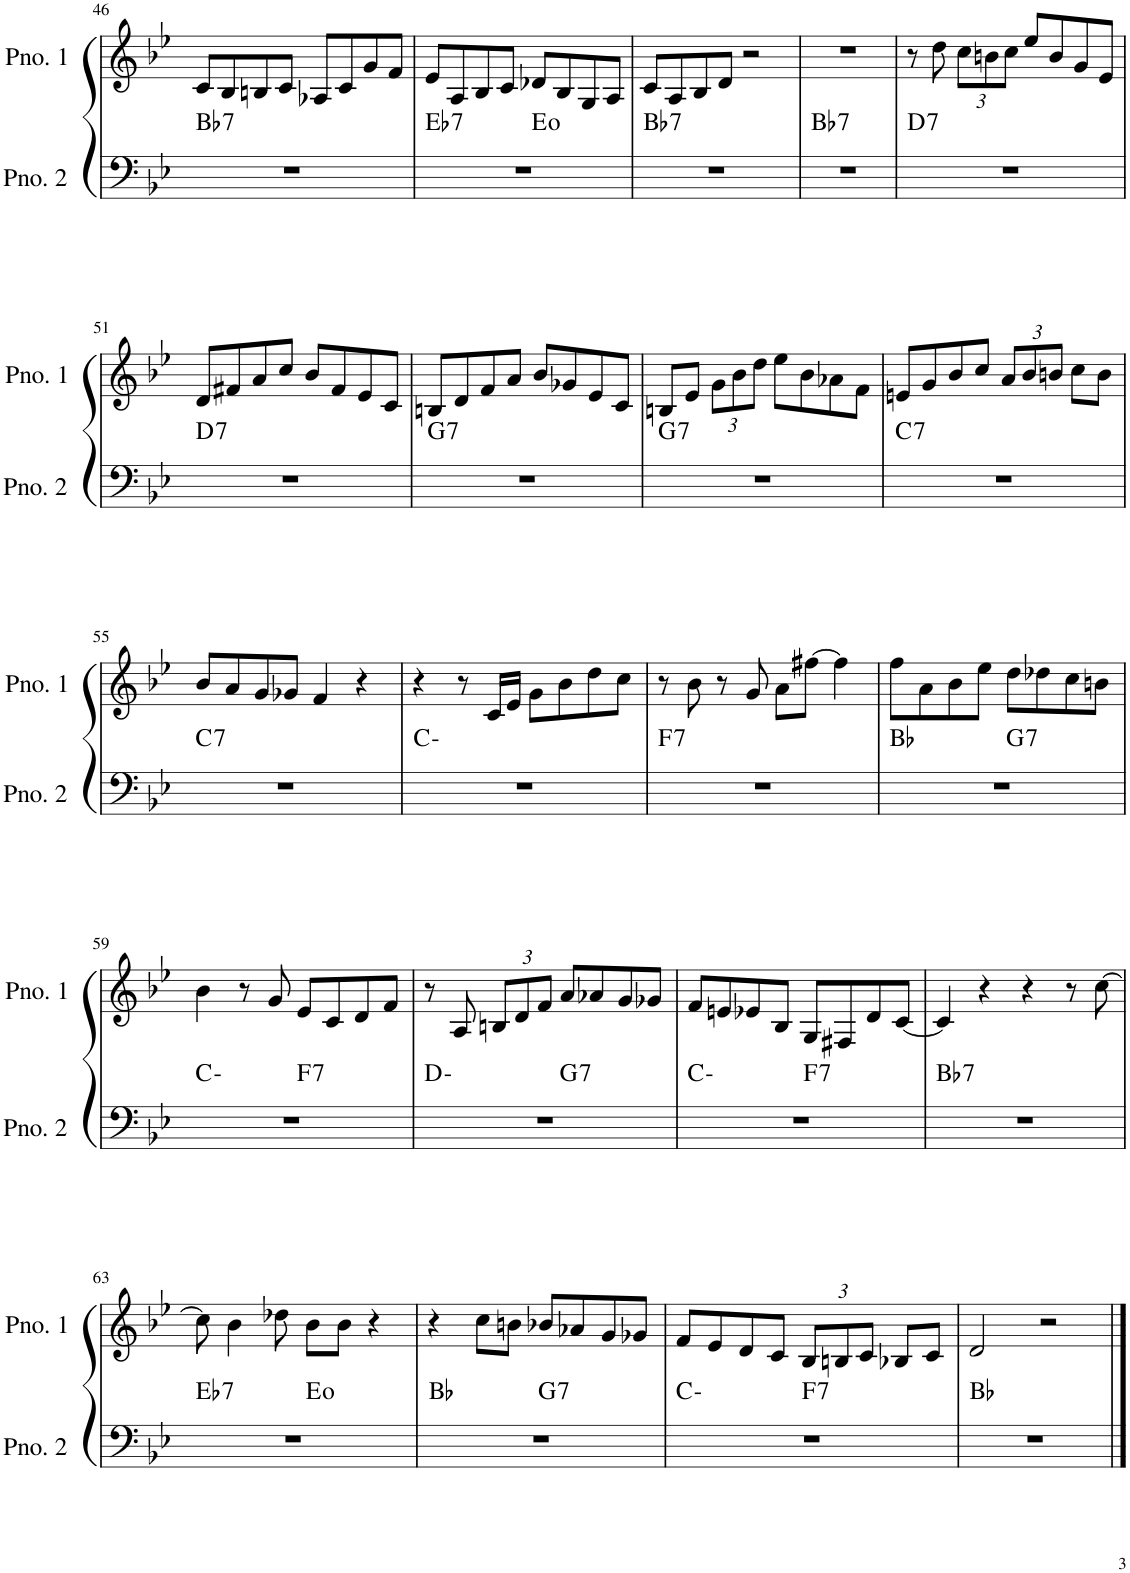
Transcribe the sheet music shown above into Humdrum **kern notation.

**kern	**harte	**kern
*part2	*part2	*part1
*staff2	*	*staff1
*I"ピアノ 2	*	*I"ピアノ 1
!!LO:PB:g=z
*clefF4	*	*clefG2
*k[b-e-]	*	*k[b-e-]
*M4/4	*	*M4/4
=46	=46	=46
!	!LO:H:kt=7	!
1r	Bb:7	8c/L
.	.	8B-/
.	.	8Bn/
.	.	8c/J
.	.	8A-X/L
.	.	8c/
.	.	8g/
.	.	8f/J
=47	=47	=47
!	!LO:H:kt=7	!
*^	*	*
1r	2ryy	Eb:7	8e-/L
.	.	.	8A/
.	.	.	8B-/
.	.	.	8c/J
.	2ryy	E:dim	8d-X/L
.	.	.	8B-/
.	.	.	8G/
.	.	.	8A/J
=48	=48	=48	=48
!	!	!LO:H:kt=7	!
*v	*v	*	*
1r	Bb:7	8c/L
.	.	8A/
.	.	8B-/
.	.	8d/J
.	.	2r
=49	=49	=49
!	!LO:H:kt=7	!
1r	Bb:7	1r
=50	=50	=50
!	!LO:H:kt=7	!
1r	D:7	8r
.	.	8dd\
*	*	*Xbrackettup
.	.	12cc\L
.	.	12bn\
.	.	12cc\J
.	.	8ee-/L
.	.	8b/
.	.	8g/
.	.	8e-/J
!!LO:LB:g=z
=51	=51	=51
!	!LO:H:kt=7	!
1r	D:7	8d/L
.	.	8f#X/
.	.	8a/
.	.	8cc/J
.	.	8b-/L
.	.	8f#/
.	.	8e-/
.	.	8c/J
=52	=52	=52
!	!LO:H:kt=7	!
1r	G:7	8Bn/L
.	.	8d/
.	.	8f/
.	.	8a/J
.	.	8b-/L
.	.	8g-X/
.	.	8e-/
.	.	8c/J
=53	=53	=53
!	!LO:H:kt=7	!
1r	G:7	8Bn/L
.	.	8e-/J
.	.	12g\L
.	.	12b-\
.	.	12dd\J
.	.	8ee-\L
.	.	8b-\
.	.	8a-X\
.	.	8f\J
=54	=54	=54
!	!LO:H:kt=7	!
1r	C:7	8en/L
.	.	8g/
.	.	8b-/
.	.	8cc/J
.	.	12a/L
.	.	12b-/
.	.	12bn/J
.	.	8cc\L
.	.	8b\J
!!LO:LB:g=z
=55	=55	=55
!	!LO:H:kt=7	!
1r	C:7	8b-/L
.	.	8a/
.	.	8g/
.	.	8g-X/J
.	.	4f/
.	.	4r
=56	=56	=56
1r	C:min	4r
.	.	8r
.	.	16c/LL
.	.	16e-/JJ
.	.	8g\L
.	.	8b-\
.	.	8dd\
.	.	8cc\J
=57	=57	=57
!	!LO:H:kt=7	!
1r	F:7	8r
.	.	8b-\
.	.	8r
.	.	8g/
.	.	8a\L
.	.	[8ff#X\J
.	.	4ff#\]
=58	=58	=58
*^	*	*
1r	2ryy	Bb:maj	8ff\L
.	.	.	8a\
.	.	.	8b-\
.	.	.	8ee-\J
!	!	!LO:H:kt=7	!
.	2ryy	G:7	8dd\L
.	.	.	8dd-X\
.	.	.	8cc\
.	.	.	8bn\J
!!LO:LB:g=z
=59	=59	=59	=59
1r	2ryy	C:min	4b-\
.	.	.	8r
.	.	.	8g/
!	!	!LO:H:kt=7	!
.	2ryy	F:7	8e-/L
.	.	.	8c/
.	.	.	8d/
.	.	.	8f/J
=60	=60	=60	=60
1r	2ryy	D:min	8r
.	.	.	8A/
.	.	.	12Bn/L
.	.	.	12d/
.	.	.	12f/J
!	!	!LO:H:kt=7	!
.	2ryy	G:7	8a/L
.	.	.	8a-X/
.	.	.	8g/
.	.	.	8g-X/J
=61	=61	=61	=61
1r	2ryy	C:min	8f/L
.	.	.	8en/
.	.	.	8e-X/
.	.	.	8B-/J
!	!	!LO:H:kt=7	!
.	2ryy	F:7	8G/L
.	.	.	8F#X/
.	.	.	8d/
.	.	.	[8c/J
=62	=62	=62	=62
!	!	!LO:H:kt=7	!
*v	*v	*	*
1r	Bb:7	4c/]
.	.	4r
.	.	4r
.	.	8r
.	.	[8cc\
!!LO:LB:g=z
=63	=63	=63
!	!LO:H:kt=7	!
*^	*	*
1r	2ryy	Eb:7	8cc\]
.	.	.	4b-\
.	.	.	8dd-X\
.	2ryy	E:dim	8b-\L
.	.	.	8b-\J
.	.	.	4r
=64	=64	=64	=64
1r	2ryy	Bb:maj	4r
.	.	.	8cc\L
.	.	.	8bn\J
!	!	!LO:H:kt=7	!
.	2ryy	G:7	8b-X/L
.	.	.	8a-X/
.	.	.	8g/
.	.	.	8g-X/J
=65	=65	=65	=65
1r	2ryy	C:min	8f/L
.	.	.	8e-/
.	.	.	8d/
.	.	.	8c/J
!	!	!LO:H:kt=7	!
.	2ryy	F:7	12B-/L
.	.	.	12Bn/
.	.	.	12c/J
.	.	.	8B-X/L
.	.	.	8c/J
*v	*v	*	*
=66	=66	=66
1r	Bb:maj	2d/
.	.	2r
==	==	==
*-	*-	*-
